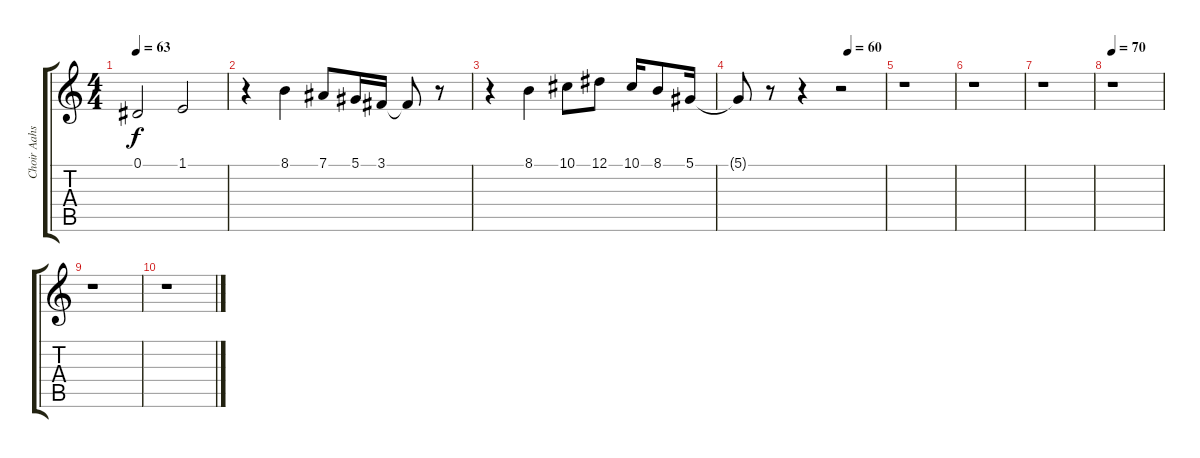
\track ("Choir Aahs (Duff_Izzy)" "Choir Aahs") {instrument choiraahs}
\staff {score tabs}
\tuning (Eb4 Bb3 Gb3 Db3 Ab2 Eb2) {hide}
\ts (4 4)
\tempo 63
\clef g2
\ks c
0.1.2{dy f} 1.1.2 |
r.4 8.1.4 7.1.8 5.1.16 3.1.16 3.1{t}.8 r.8 |
r.4 8.1.4 10.1.8 12.1.8 10.1.16 8.1.8 5.1.16 |
\tempo (60 0.75)
5.1{t}.8 r.8 r.4 r.2 |
r.1 |
r.1 |
r.1 |
\tempo 70
r.1 |
r.1 |
r.1
